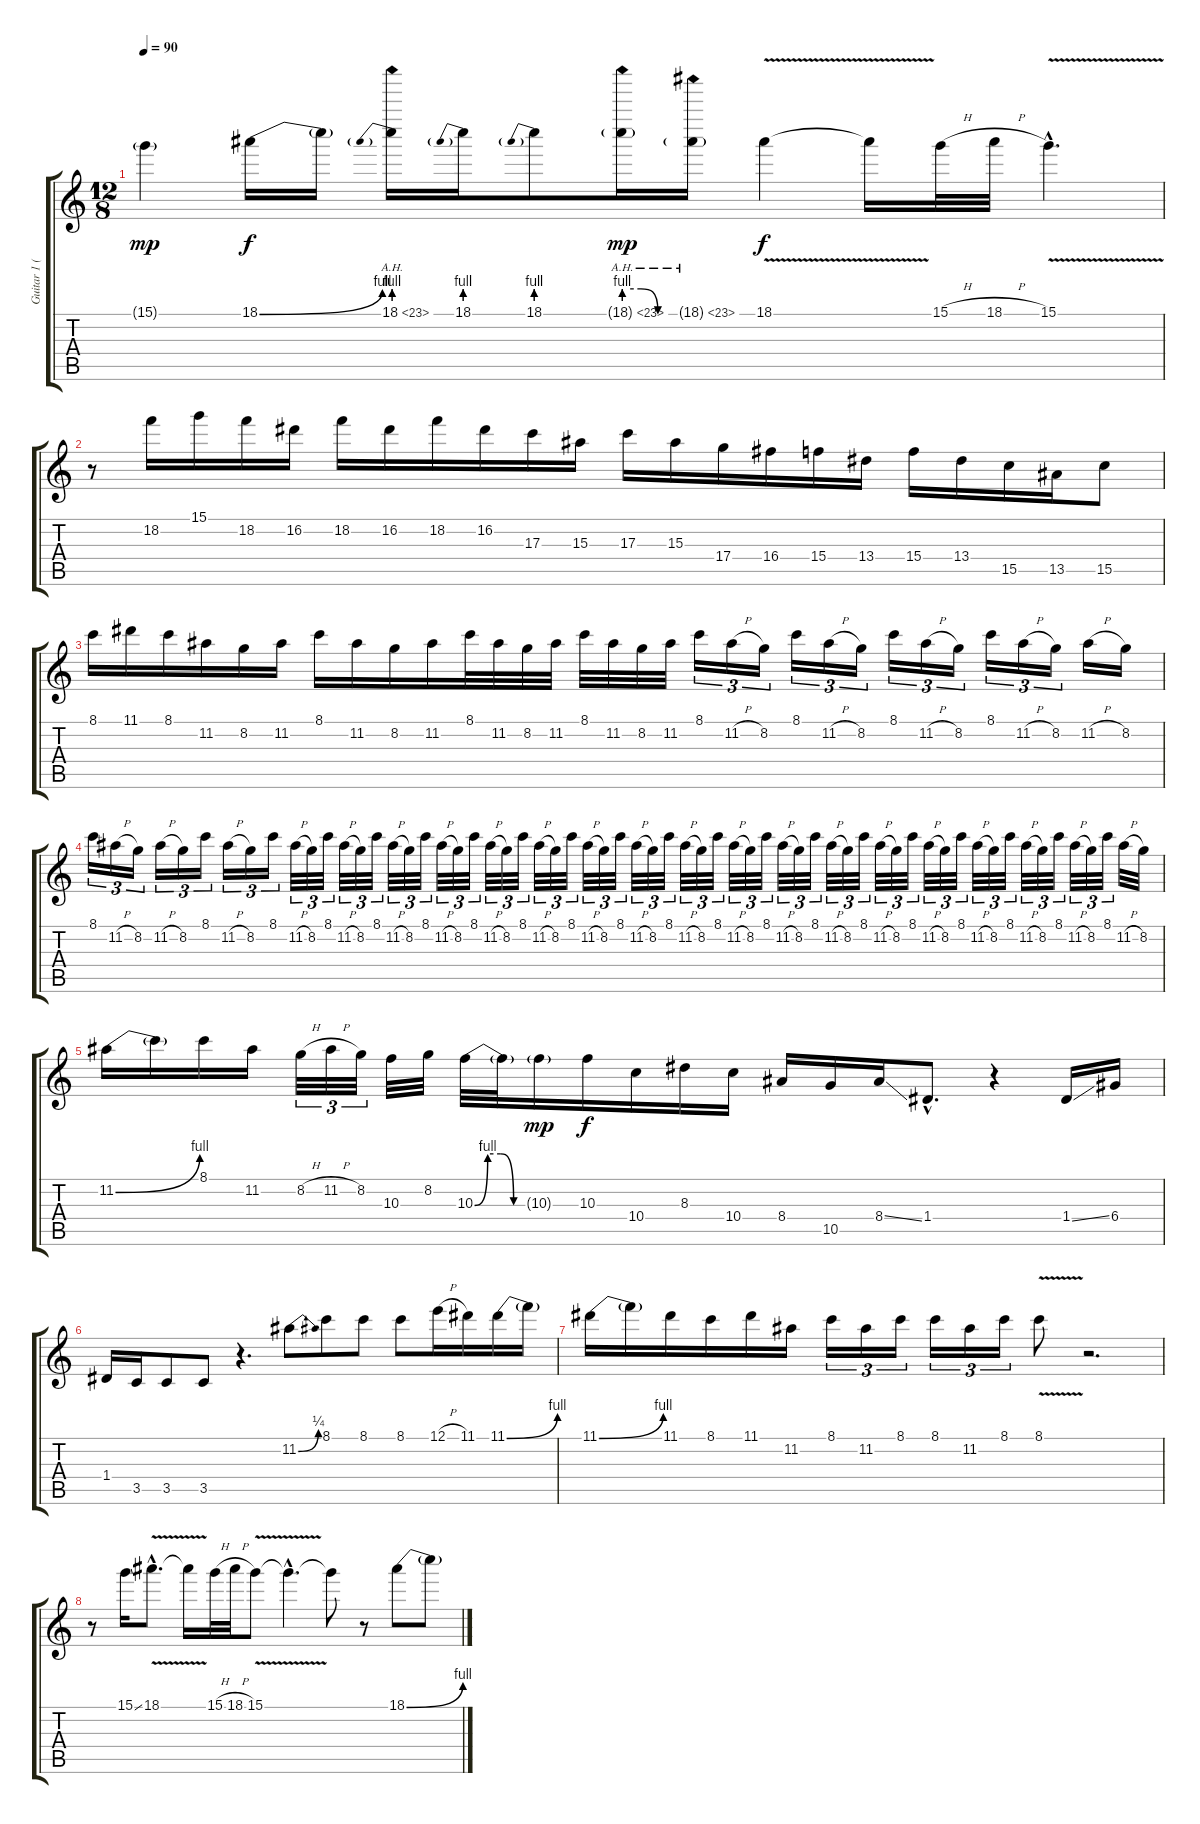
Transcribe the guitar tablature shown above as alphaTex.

\track ("Guitar 1 (Eric Clapton)" "Guitar 1 (") {instrument distortionguitar}
\staff {score tabs}
\tuning (E4 B3 G3 D3 A2 E2) {hide}
\ts (12 8)
\tempo 90
\clef g2
\ks c
15.1{g}.4{dy mp} 18.1{be (bend 0 0 60 4)}.16{dy f} 18.1{t}.16 18.1{be (prebend 0 4 60 4) ah 5}.16 18.1{be (prebend 0 4 60 4)}.16 18.1{be (prebend 0 4 60 4)}.8 18.1{be (custom 0 4 20 4 40 0 60 0) ah 5 g}.16{dy mp} 18.1{ah 5 g}.16 18.1{v}.4{dy f} 18.1{t}.16 15.1{h}.32 18.1{h}.32 15.1{v hac}.4{d} |
r.8 18.2.16 15.1.16 18.2.16 16.2.16 18.2.16 16.2.16 18.2.16 16.2.16 17.3.16 15.3.16 17.3.16 15.3.16 17.4.16 16.4.16 15.4.16 13.4.16 15.4.16 13.4.16 15.5.16 13.5.16 15.5.8 |
8.1.16 11.1.16 8.1.16 11.2.16 8.2.16 11.2.16 8.1.16 11.2.16 8.2.16 11.2.16 8.1.32 11.2.32 8.2.32 11.2.32 8.1.32 11.2.32 8.2.32 11.2.32 8.1.16{tu (3 2)} 11.2{h}.16{tu (3 2)} 8.2.16{tu (3 2)} 8.1.16{tu (3 2)} 11.2{h}.16{tu (3 2)} 8.2.16{tu (3 2)} 8.1.16{tu (3 2)} 11.2{h}.16{tu (3 2)} 8.2.16{tu (3 2)} 8.1.16{tu (3 2)} 11.2{h}.16{tu (3 2)} 8.2.16{tu (3 2)} 11.2{h}.16 8.2.16 |
8.1.16{tu (3 2)} 11.2{h}.16{tu (3 2)} 8.2.16{tu (3 2)} 11.2{h}.16{tu (3 2)} 8.2.16{tu (3 2)} 8.1.16{tu (3 2)} 11.2{h}.16{tu (3 2)} 8.2.16{tu (3 2)} 8.1.16{tu (3 2)} 11.2{h}.32{tu (3 2)} 8.2.32{tu (3 2)} 8.1.32{tu (3 2)} 11.2{h}.32{tu (3 2)} 8.2.32{tu (3 2)} 8.1.32{tu (3 2)} 11.2{h}.32{tu (3 2)} 8.2.32{tu (3 2)} 8.1.32{tu (3 2)} 11.2{h}.32{tu (3 2)} 8.2.32{tu (3 2)} 8.1.32{tu (3 2)} 11.2{h}.32{tu (3 2)} 8.2.32{tu (3 2)} 8.1.32{tu (3 2)} 11.2{h}.32{tu (3 2)} 8.2.32{tu (3 2)} 8.1.32{tu (3 2)} 11.2{h}.32{tu (3 2)} 8.2.32{tu (3 2)} 8.1.32{tu (3 2)} 11.2{h}.32{tu (3 2)} 8.2.32{tu (3 2)} 8.1.32{tu (3 2)} 11.2{h}.32{tu (3 2)} 8.2.32{tu (3 2)} 8.1.32{tu (3 2)} 11.2{h}.32{tu (3 2)} 8.2.32{tu (3 2)} 8.1.32{tu (3 2)} 11.2{h}.32{tu (3 2)} 8.2.32{tu (3 2)} 8.1.32{tu (3 2)} 11.2{h}.32{tu (3 2)} 8.2.32{tu (3 2)} 8.1.32{tu (3 2)} 11.2{h}.32{tu (3 2)} 8.2.32{tu (3 2)} 8.1.32{tu (3 2)} 11.2{h}.32{tu (3 2)} 8.2.32{tu (3 2)} 8.1.32{tu (3 2)} 11.2{h}.32{tu (3 2)} 8.2.32{tu (3 2)} 8.1.32{tu (3 2)} 11.2{h}.32{tu (3 2)} 8.2.32{tu (3 2)} 8.1.32{tu (3 2)} 11.2{h}.32{tu (3 2)} 8.2.32{tu (3 2)} 8.1.32{tu (3 2)} 11.2{h}.32 8.2.32 |
11.2{be (bend 0 0 60 4)}.16 11.2{t}.16 8.1.16 11.2.16 8.2{h}.32{tu (3 2)} 11.2{h}.32{tu (3 2)} 8.2.32{tu (3 2)} 10.3.32 8.2.32 10.3{be (custom 0 0 15 4 30 4 45 0 60 0)}.32 10.3{t}.32 10.3{g}.16{dy mp} 10.3.16{dy f} 10.4.16 8.3.16 10.4.16 8.4.16 10.5.16 8.4{ss}.16 1.4{hac}.8{d} r.4 1.4{ss}.16 6.4.16 |
1.4.16 3.5.16 3.5.8 3.5.8 r.4{d} 11.2{be (bend 0 0 60 1)}.8 8.1.8 8.1.8 8.1.8 12.1{h}.16 11.1.16 11.1{be (bend 0 0 60 4)}.16 11.1{t}.16 |
11.1{be (bend 0 0 60 4)}.16 11.1{t}.16 11.1.16 8.1.16 11.1.16 11.2.16 8.1.16{tu (3 2)} 11.2.16{tu (3 2)} 8.1.16{tu (3 2)} 8.1.16{tu (3 2)} 11.2.16{tu (3 2)} 8.1.16{tu (3 2)} 8.1{v}.8 r.2{d} |
r.8 15.1{ss}.16 18.1{v hac}.8{d} 18.1{t}.16 15.1{h}.32 18.1{h}.32 15.1{v}.8 15.1{hac t}.4{d} 15.1{t}.8 r.8 18.1{be (bend 0 0 60 4)}.8 18.1{t}.8
